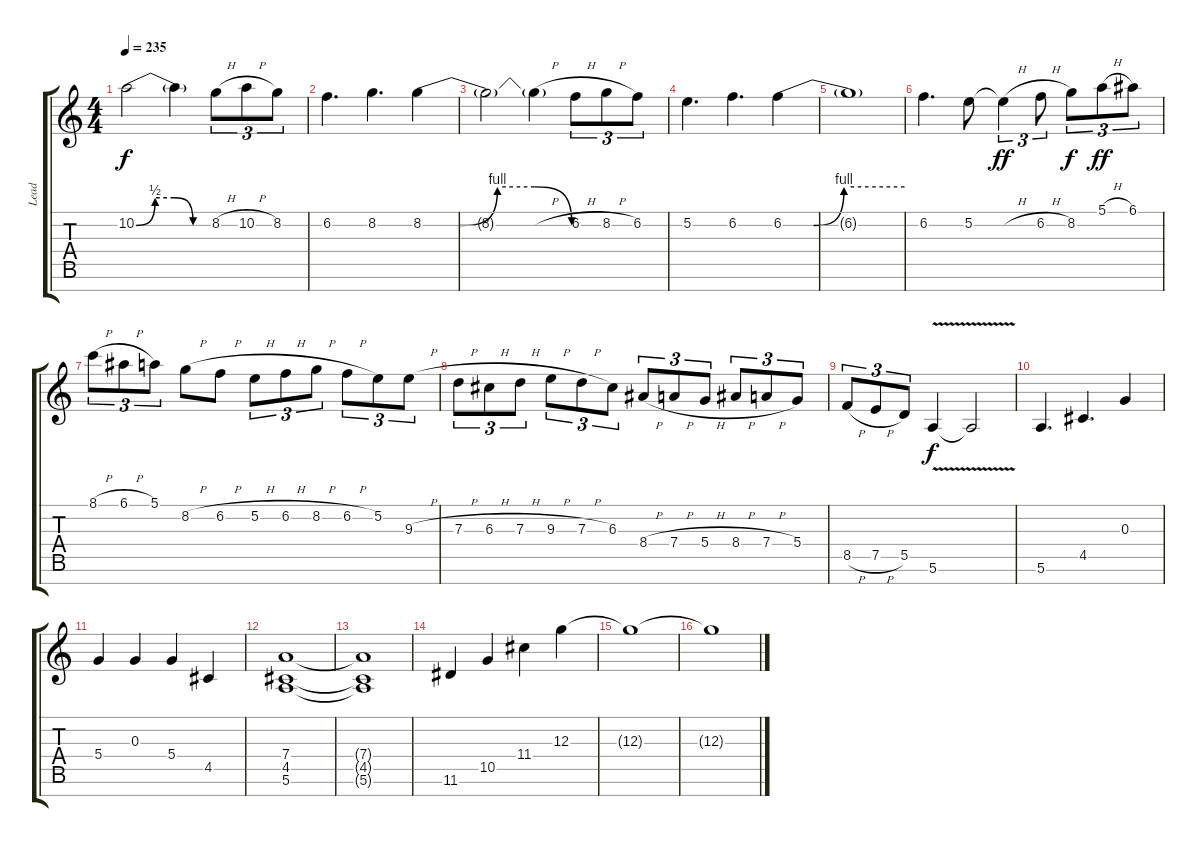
\track ("Lead" "Lead") {instrument distortionguitar}
\staff {score tabs}
\tuning (E4 B3 G3 D3 A2 E2 B1) {hide}
\ts (4 4)
\tempo 235
\clef g2
\ks c
10.2{be (custom 0 0 15 2 30 2 45 0 60 0)}.2{dy f} 10.2{t}.4 8.2{h}.8{tu (3 2)} 10.2{h}.8{tu (3 2)} 8.2.8{tu (3 2)} |
6.2.4{d} 8.2.4{d} 8.2{be (custom 0 0 15 0 30 4 45 4 60 0)}.4 |
8.2{t}.2 8.2{h t}.4 6.2{h}.8{tu (3 2)} 8.2{h}.8{tu (3 2)} 6.2.8{tu (3 2)} |
5.2.4{d} 6.2.4{d} 6.2{be (custom 0 0 15 0 30 4 60 4)}.4 |
6.2{t}.1 |
6.2.4{d} 5.2.8 5.2{h t}.4{tu (3 2) dy ff} 6.2{h}.8{tu (3 2)} 8.2.8{tu (3 2) dy f} 5.1{h}.8{tu (3 2) dy ff} 6.1.8{tu (3 2)} |
8.1{h}.8{tu (3 2)} 6.1{h}.8{tu (3 2)} 5.1.8{tu (3 2)} 8.2{h}.8 6.2{h}.8 5.2{h}.8{tu (3 2)} 6.2{h}.8{tu (3 2)} 8.2{h}.8{tu (3 2)} 6.2{h}.8{tu (3 2)} 5.2.8{tu (3 2)} 9.3{h}.8{tu (3 2)} |
7.3{h}.8{tu (3 2)} 6.3{h}.8{tu (3 2)} 7.3{h}.8{tu (3 2)} 9.3{h}.8{tu (3 2)} 7.3{h}.8{tu (3 2)} 6.3.8{tu (3 2)} 8.4{h}.8{tu (3 2)} 7.4{h}.8{tu (3 2)} 5.4{h}.8{tu (3 2)} 8.4{h}.8{tu (3 2)} 7.4{h}.8{tu (3 2)} 5.4.8{tu (3 2)} |
8.5{h}.8{tu (3 2)} 7.5{h}.8{tu (3 2)} 5.5.8{tu (3 2)} 5.6{v}.4{dy f} 5.6{v t}.2 |
5.6.4{d} 4.5.4{d} 0.3.4 |
5.4.4 0.3.4 5.4.4 4.5.4 |
(7.4 4.5 5.6).1 |
(7.4{t} 4.5{t} 5.6{t}).1 |
11.6.4 10.5.4 11.4.4 12.3.4 |
12.3{t}.1 |
12.3{t}.1
